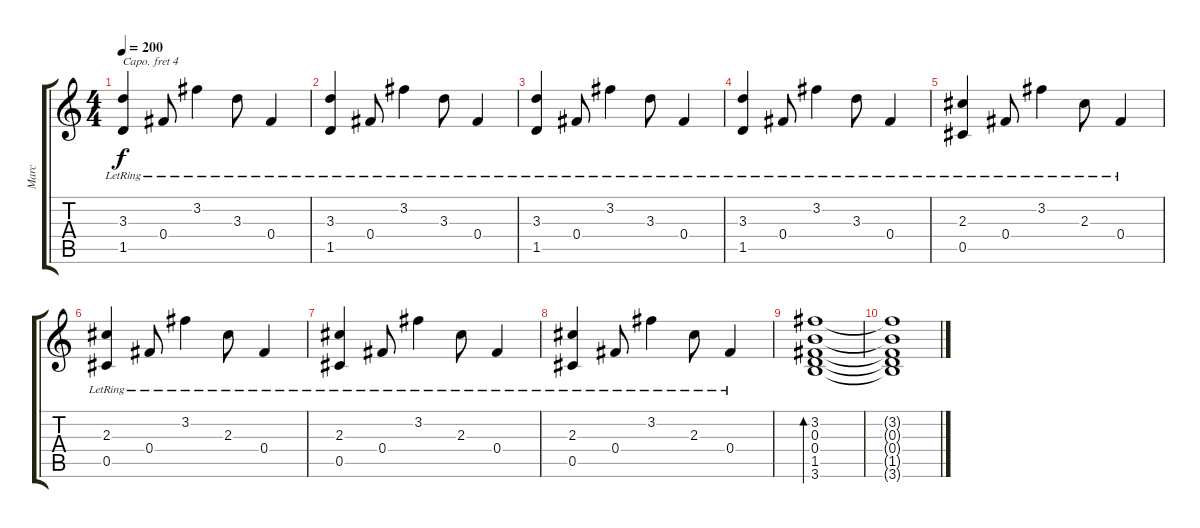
\track ("Marc" "Marc") {instrument acousticguitarsteel}
\staff {score tabs}
\capo 4
\tuning (E4 B3 G3 D3 A2 E2) {hide}
\ts (4 4)
\tempo 200
\clef g2
\ks c
(3.3{lr} 1.5{lr}).4{dy f} 0.4{lr}.8 3.2{lr}.4 3.3{lr}.8 0.4{lr}.4 |
(3.3{lr} 1.5{lr}).4 0.4{lr}.8 3.2{lr}.4 3.3{lr}.8 0.4{lr}.4 |
(3.3{lr} 1.5{lr}).4 0.4{lr}.8 3.2{lr}.4 3.3{lr}.8 0.4{lr}.4 |
(3.3{lr} 1.5{lr}).4 0.4{lr}.8 3.2{lr}.4 3.3{lr}.8 0.4{lr}.4 |
(2.3{lr} 0.5{lr}).4 0.4{lr}.8 3.2{lr}.4 2.3{lr}.8 0.4{lr}.4 |
(2.3{lr} 0.5{lr}).4 0.4{lr}.8 3.2{lr}.4 2.3{lr}.8 0.4{lr}.4 |
(2.3{lr} 0.5{lr}).4 0.4{lr}.8 3.2{lr}.4 2.3{lr}.8 0.4{lr}.4 |
(2.3{lr} 0.5{lr}).4 0.4{lr}.8 3.2{lr}.4 2.3{lr}.8 0.4{lr}.4 |
(3.2 0.3 0.4 1.5 3.6).1{bd 480} |
(3.2{t} 0.3{t} 0.4{t} 1.5{t} 3.6{t}).1
